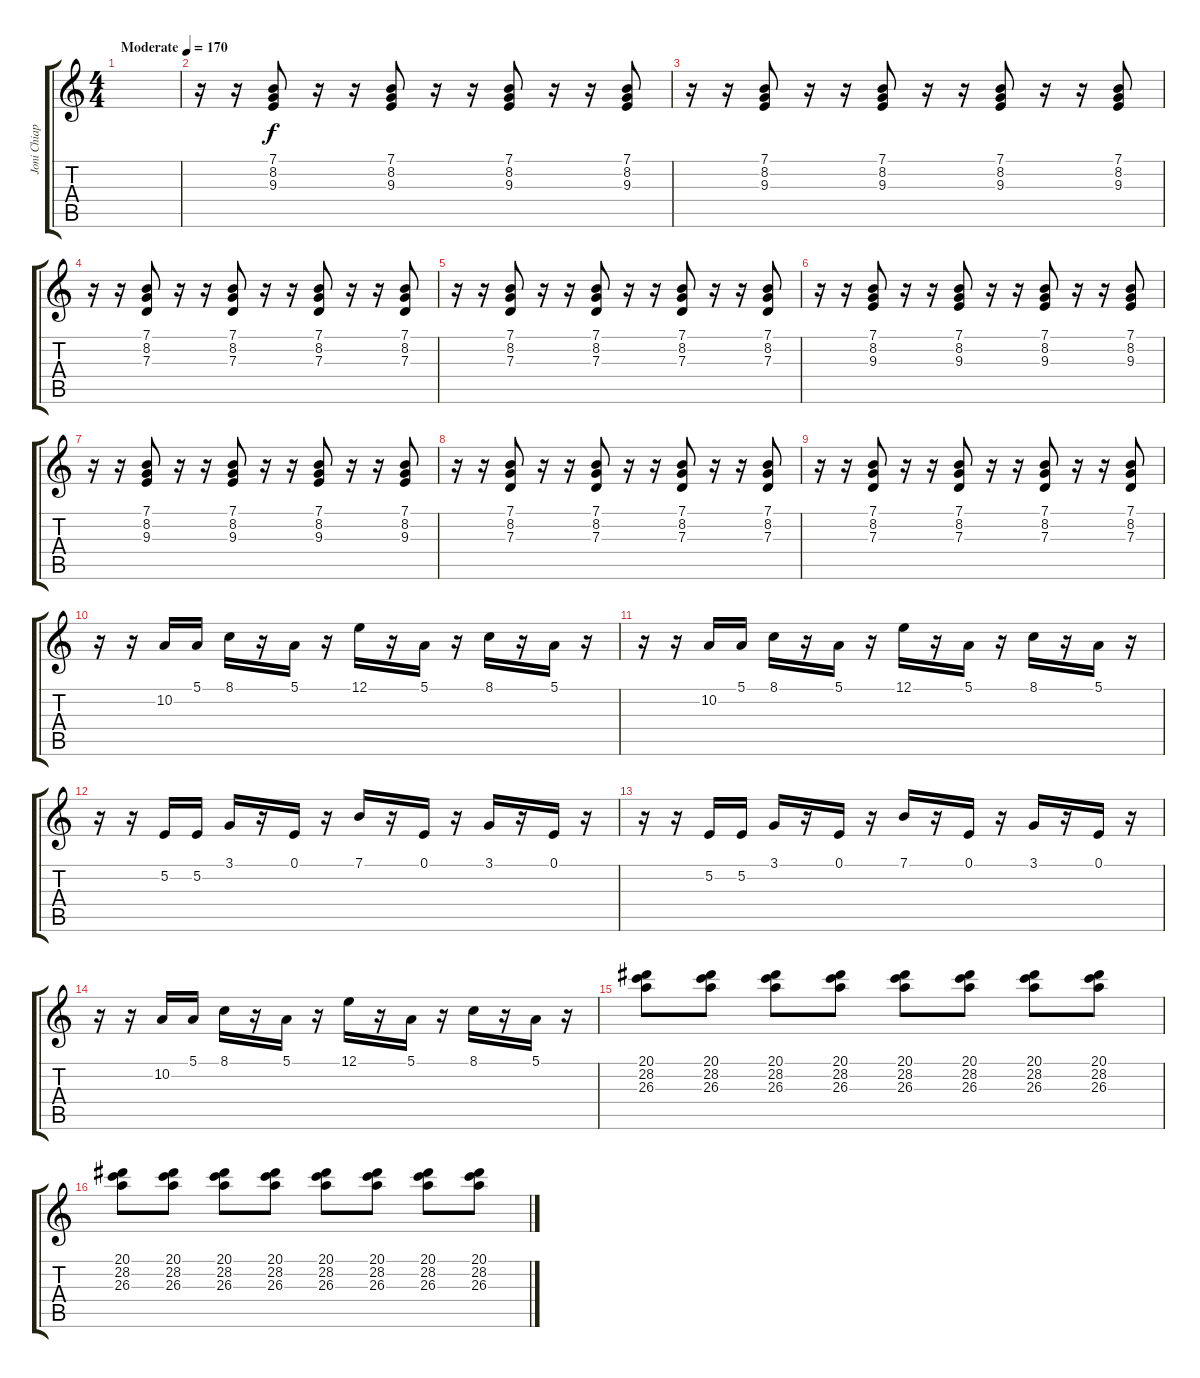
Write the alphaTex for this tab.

\track ("Joni Chiappe" "Joni Chiap") {instrument vibraphone}
\staff {score tabs}
\tuning (E4 B3 G3 D3 A2 E2) {hide}
\ts (4 4)
\tempo (170 "Moderate")
\clef g2
\ks c
|
r.16 r.16 (7.1 8.2 9.3).8 r.16 r.16 (7.1 8.2 9.3).8 r.16 r.16 (7.1 8.2 9.3).8 r.16 r.16 (7.1 8.2 9.3).8 |
r.16 r.16 (7.1 8.2 9.3).8 r.16 r.16 (7.1 8.2 9.3).8 r.16 r.16 (7.1 8.2 9.3).8 r.16 r.16 (7.1 8.2 9.3).8 |
r.16 r.16 (7.1 8.2 7.3).8 r.16 r.16 (7.1 8.2 7.3).8 r.16 r.16 (7.1 8.2 7.3).8 r.16 r.16 (7.1 8.2 7.3).8 |
r.16 r.16 (7.1 8.2 7.3).8 r.16 r.16 (7.1 8.2 7.3).8 r.16 r.16 (7.1 8.2 7.3).8 r.16 r.16 (7.1 8.2 7.3).8 |
r.16 r.16 (7.1 8.2 9.3).8 r.16 r.16 (7.1 8.2 9.3).8 r.16 r.16 (7.1 8.2 9.3).8 r.16 r.16 (7.1 8.2 9.3).8 |
r.16 r.16 (7.1 8.2 9.3).8 r.16 r.16 (7.1 8.2 9.3).8 r.16 r.16 (7.1 8.2 9.3).8 r.16 r.16 (7.1 8.2 9.3).8 |
r.16 r.16 (7.1 8.2 7.3).8 r.16 r.16 (7.1 8.2 7.3).8 r.16 r.16 (7.1 8.2 7.3).8 r.16 r.16 (7.1 8.2 7.3).8 |
r.16 r.16 (7.1 8.2 7.3).8 r.16 r.16 (7.1 8.2 7.3).8 r.16 r.16 (7.1 8.2 7.3).8 r.16 r.16 (7.1 8.2 7.3).8 |
r.16 r.16 10.2.16 5.1.16 8.1.16 r.16 5.1.16 r.16 12.1.16 r.16 5.1.16 r.16 8.1.16 r.16 5.1.16 r.16 |
r.16 r.16 10.2.16 5.1.16 8.1.16 r.16 5.1.16 r.16 12.1.16 r.16 5.1.16 r.16 8.1.16 r.16 5.1.16 r.16 |
r.16 r.16 5.2.16 5.2.16 3.1.16 r.16 0.1.16 r.16 7.1.16 r.16 0.1.16 r.16 3.1.16 r.16 0.1.16 r.16 |
r.16 r.16 5.2.16 5.2.16 3.1.16 r.16 0.1.16 r.16 7.1.16 r.16 0.1.16 r.16 3.1.16 r.16 0.1.16 r.16 |
r.16 r.16 10.2.16 5.1.16 8.1.16 r.16 5.1.16 r.16 12.1.16 r.16 5.1.16 r.16 8.1.16 r.16 5.1.16 r.16 |
(20.1 28.2 26.3).8 (20.1 28.2 26.3).8 (20.1 28.2 26.3).8 (20.1 28.2 26.3).8 (20.1 28.2 26.3).8 (20.1 28.2 26.3).8 (20.1 28.2 26.3).8 (20.1 28.2 26.3).8 |
(20.1 28.2 26.3).8 (20.1 28.2 26.3).8 (20.1 28.2 26.3).8 (20.1 28.2 26.3).8 (20.1 28.2 26.3).8 (20.1 28.2 26.3).8 (20.1 28.2 26.3).8 (20.1 28.2 26.3).8
